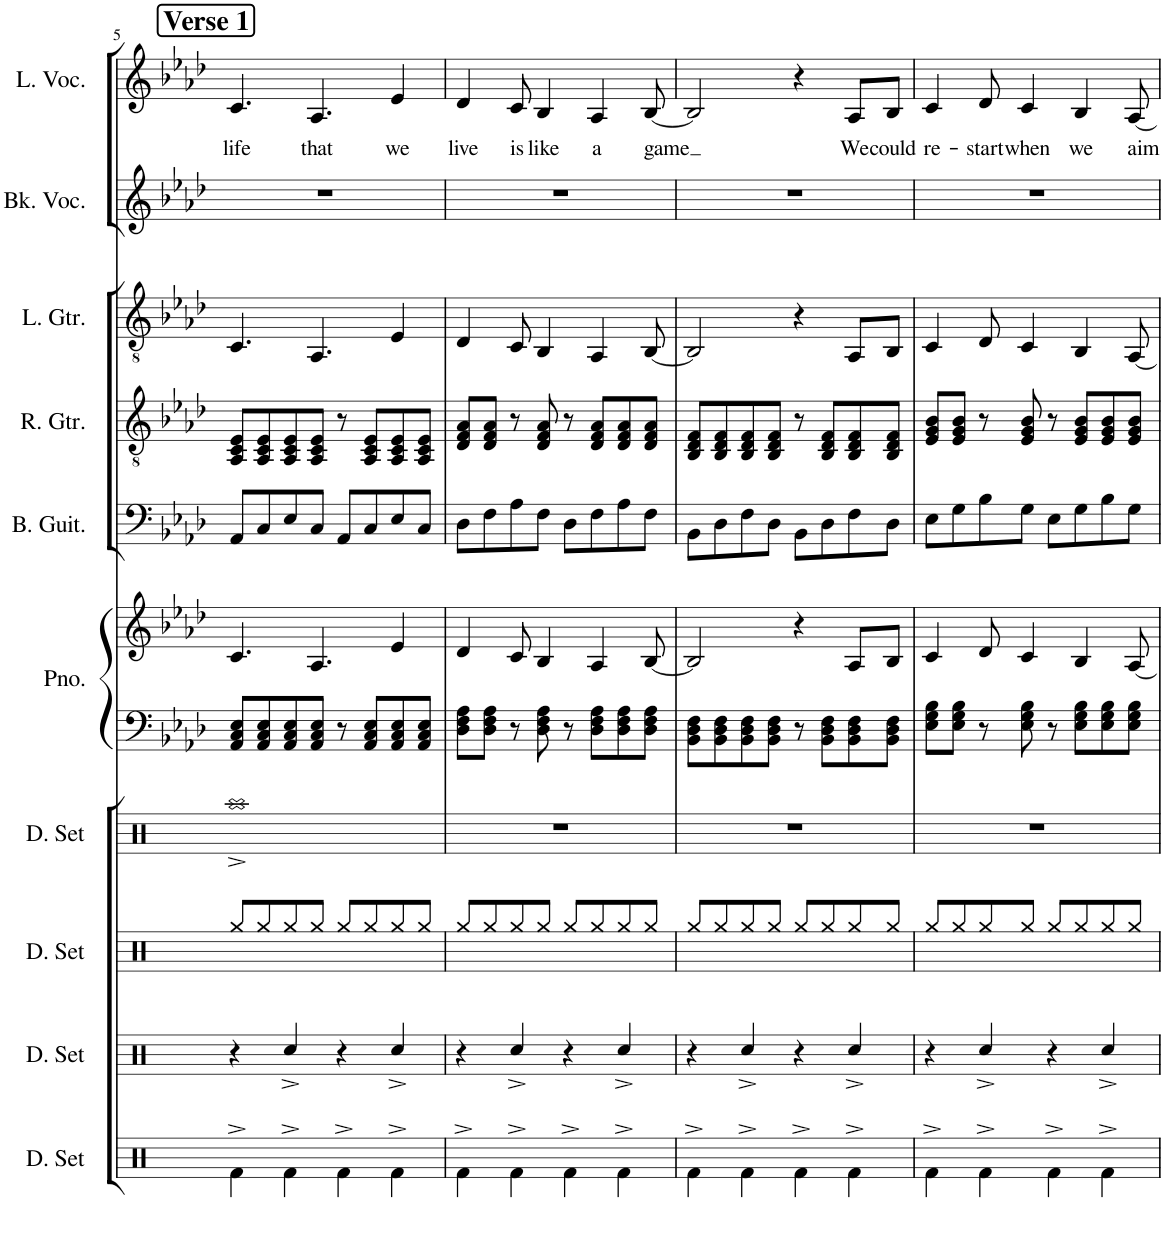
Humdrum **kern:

**kern	**kern	**kern	**kern	**kern	**kern	**kern	**kern	**kern	**kern	**kern	**text
*part10	*part9	*part8	*part7	*part6	*part6	*part5	*part4	*part3	*part2	*part1	*part1
*staff11	*staff10	*staff9	*staff8	*staff7	*staff6	*staff5	*staff4	*staff3	*staff2	*staff1	*staff1
*I"Drumset	*I"Drumset	*I"Drumset	*I"Drumset	*I"Piano	*	*I"Bass Guitar	*I"Rhythm Guitar	*I"Lead Guitar	*I"Backing Vocals	*I"Lead Vocals	*
*I'D. Set	*I'D. Set	*I'D. Set	*I'D. Set	*I'Pno.	*	*I'B. Guit.	*I'R. Gtr.	*I'L. Gtr.	*I'Bk. Voc.	*I'L. Voc.	*
!!LO:PB:g=z
*clefX	*clefX	*clefX	*clefX	*clefF4	*clefG2	*clefF4	*clefGv2	*clefGv2	*clefG2	*clefG2	*
*	*	*	*	*	*	*Trd7c12	*	*	*	*	*
*k[]	*k[]	*k[]	*k[]	*k[b-e-a-d-]	*k[b-e-a-d-]	*k[b-e-a-d-]	*k[b-e-a-d-]	*k[b-e-a-d-]	*k[b-e-a-d-]	*k[b-e-a-d-]	*
*M4/4	*M4/4	*M4/4	*M4/4	*M4/4	*M4/4	*M4/4	*M4/4	*M4/4	*M4/4	*M4/4	*
!!LO:REH:place=s1:a:B:cj:fs=14:t=Verse 1
=5	=5	=5	=5	=5	=5	=5	=5	=5	=5	=5	=5
!	!	!	!	!	!	!	!	!	!	!	!LO:LY:b
4Rf^\	4r	8Rgg/L	1Raa^	8AA-/ 8C/ 8E-/L	4.c/	8AA-/L	8AA-/ 8C/ 8E-/L	4.C/	1r	4.c/	life
.	.	8Rgg/	.	8AA-/ 8C/ 8E-/	.	8C/	8AA-/ 8C/ 8E-/	.	.	.	.
4Rf^\	4Rcc^/	8Rgg/	.	8AA-/ 8C/ 8E-/	.	8E-/	8AA-/ 8C/ 8E-/	.	.	.	.
!	!	!	!	!	!	!	!	!	!	!	!LO:LY:b
.	.	8Rgg/J	.	8AA-/ 8C/ 8E-/J	4.A-/	8C/J	8AA-/ 8C/ 8E-/J	4.AA-/	.	4.A-/	that
4Rf^\	4r	8Rgg/L	.	8r	.	8AA-/L	8r	.	.	.	.
.	.	8Rgg/	.	8AA-/ 8C/ 8E-/L	.	8C/	8AA-/ 8C/ 8E-/L	.	.	.	.
!	!	!	!	!	!	!	!	!	!	!	!LO:LY:b
4Rf^\	4Rcc^/	8Rgg/	.	8AA-/ 8C/ 8E-/	4e-/	8E-/	8AA-/ 8C/ 8E-/	4E-/	.	4e-/	we
.	.	8Rgg/J	.	8AA-/ 8C/ 8E-/J	.	8C/J	8AA-/ 8C/ 8E-/J	.	.	.	.
=6	=6	=6	=6	=6	=6	=6	=6	=6	=6	=6	=6
!	!	!	!	!	!	!	!	!	!	!	!LO:LY:b
4Rf^\	4r	8Rgg/L	1r	8D-\ 8F\ 8A-\L	4d-/	8D-\L	8D-/ 8F/ 8A-/L	4D-/	1r	4d-/	live
.	.	8Rgg/	.	8D-\ 8F\ 8A-\J	.	8F\	8D-/ 8F/ 8A-/J	.	.	.	.
!	!	!	!	!	!	!	!	!	!	!	!LO:LY:b
4Rf^\	4Rcc^/	8Rgg/	.	8r	8c/	8A-\	8r	8C/	.	8c/	is
!	!	!	!	!	!	!	!	!	!	!	!LO:LY:b
.	.	8Rgg/J	.	8D-\ 8F\ 8A-\	4B-/	8F\J	8D-/ 8F/ 8A-/	4BB-/	.	4B-/	like
4Rf^\	4r	8Rgg/L	.	8r	.	8D-\L	8r	.	.	.	.
!	!	!	!	!	!	!	!	!	!	!	!LO:LY:b
.	.	8Rgg/	.	8D-\ 8F\ 8A-\L	4A-/	8F\	8D-/ 8F/ 8A-/L	4AA-/	.	4A-/	a
4Rf^\	4Rcc^/	8Rgg/	.	8D-\ 8F\ 8A-\	.	8A-\	8D-/ 8F/ 8A-/	.	.	.	.
!	!	!	!	!	!	!	!	!	!	!	!LO:LY:b
.	.	8Rgg/J	.	8D-\ 8F\ 8A-\J	[8B-/	8F\J	8D-/ 8F/ 8A-/J	[8BB-/	.	[8B-/	game
=7	=7	=7	=7	=7	=7	=7	=7	=7	=7	=7	=7
4Rf^\	4r	8Rgg/L	1r	8BB-\ 8D-\ 8F\L	2B-/]	8BB-\L	8BB-/ 8D-/ 8F/L	2BB-/]	1r	2B-/]	.
.	.	8Rgg/	.	8BB-\ 8D-\ 8F\	.	8D-\	8BB-/ 8D-/ 8F/	.	.	.	.
4Rf^\	4Rcc^/	8Rgg/	.	8BB-\ 8D-\ 8F\	.	8F\	8BB-/ 8D-/ 8F/	.	.	.	.
.	.	8Rgg/J	.	8BB-\ 8D-\ 8F\J	.	8D-\J	8BB-/ 8D-/ 8F/J	.	.	.	.
4Rf^\	4r	8Rgg/L	.	8r	4r	8BB-\L	8r	4r	.	4r	.
.	.	8Rgg/	.	8BB-\ 8D-\ 8F\L	.	8D-\	8BB-/ 8D-/ 8F/L	.	.	.	.
!	!	!	!	!	!	!	!	!	!	!	!LO:LY:b
4Rf^\	4Rcc^/	8Rgg/	.	8BB-\ 8D-\ 8F\	8A-/L	8F\	8BB-/ 8D-/ 8F/	8AA-/L	.	8A-/L	We
!	!	!	!	!	!	!	!	!	!	!	!LO:LY:b
.	.	8Rgg/J	.	8BB-\ 8D-\ 8F\J	8B-/J	8D-\J	8BB-/ 8D-/ 8F/J	8BB-/J	.	8B-/J	could
=8	=8	=8	=8	=8	=8	=8	=8	=8	=8	=8	=8
!	!	!	!	!	!	!	!	!	!	!	!LO:LY:b
4Rf^\	4r	8Rgg/L	1r	8E-\ 8G\ 8B-\L	4c/	8E-\L	8E-/ 8G/ 8B-/L	4C/	1r	4c/	re-
.	.	8Rgg/	.	8E-\ 8G\ 8B-\J	.	8G\	8E-/ 8G/ 8B-/J	.	.	.	.
!	!	!	!	!	!	!	!	!	!	!	!LO:LY:b
4Rf^\	4Rcc^/	8Rgg/	.	8r	8d-/	8B-\	8r	8D-/	.	8d-/	-start
!	!	!	!	!	!	!	!	!	!	!	!LO:LY:b
.	.	8Rgg/J	.	8E-\ 8G\ 8B-\	4c/	8G\J	8E-/ 8G/ 8B-/	4C/	.	4c/	when
4Rf^\	4r	8Rgg/L	.	8r	.	8E-\L	8r	.	.	.	.
!	!	!	!	!	!	!	!	!	!	!	!LO:LY:b
.	.	8Rgg/	.	8E-\ 8G\ 8B-\L	4B-/	8G\	8E-/ 8G/ 8B-/L	4BB-/	.	4B-/	we
4Rf^\	4Rcc^/	8Rgg/	.	8E-\ 8G\ 8B-\	.	8B-\	8E-/ 8G/ 8B-/	.	.	.	.
!	!	!	!	!	!	!	!	!	!	!	!LO:LY:b
.	.	8Rgg/J	.	8E-\ 8G\ 8B-\J	[8A-/	8G\J	8E-/ 8G/ 8B-/J	[8AA-/	.	[8A-/	aim
=	=	=	=	=	=	=	=	=	=	=	=
*-	*-	*-	*-	*-	*-	*-	*-	*-	*-	*-	*-
